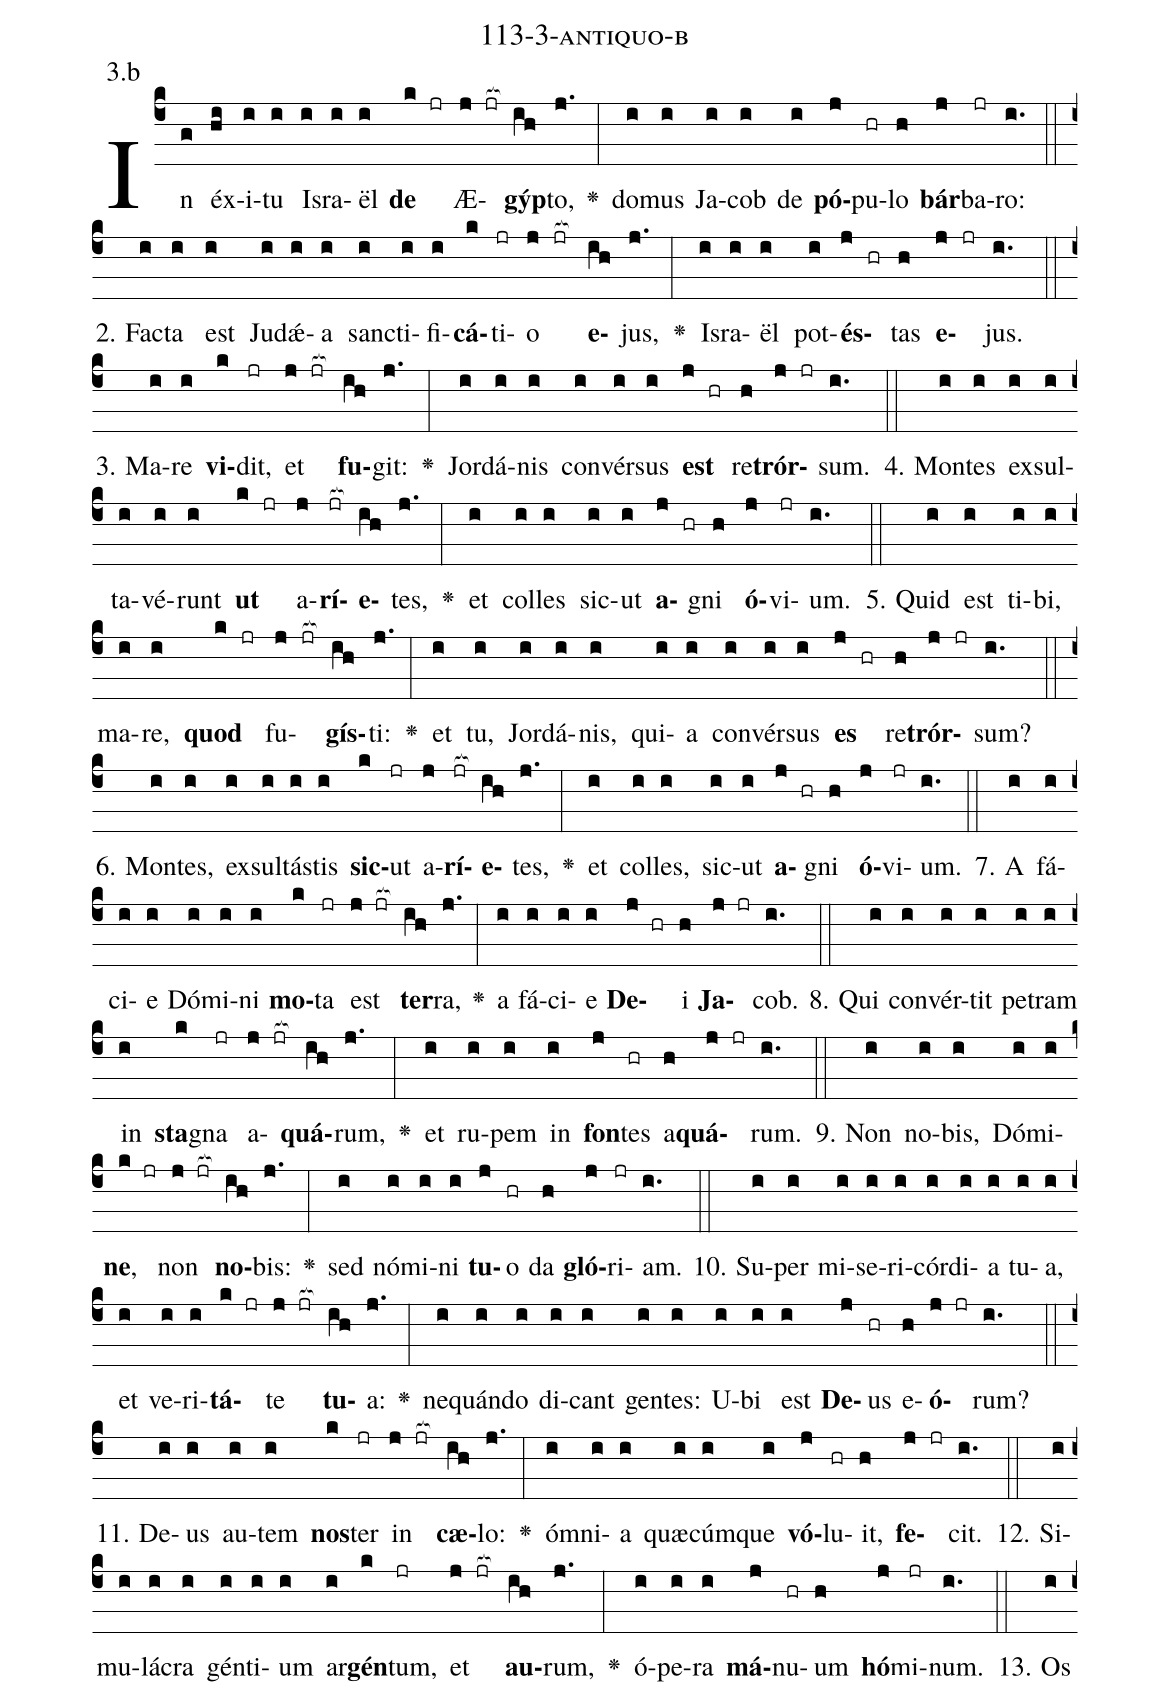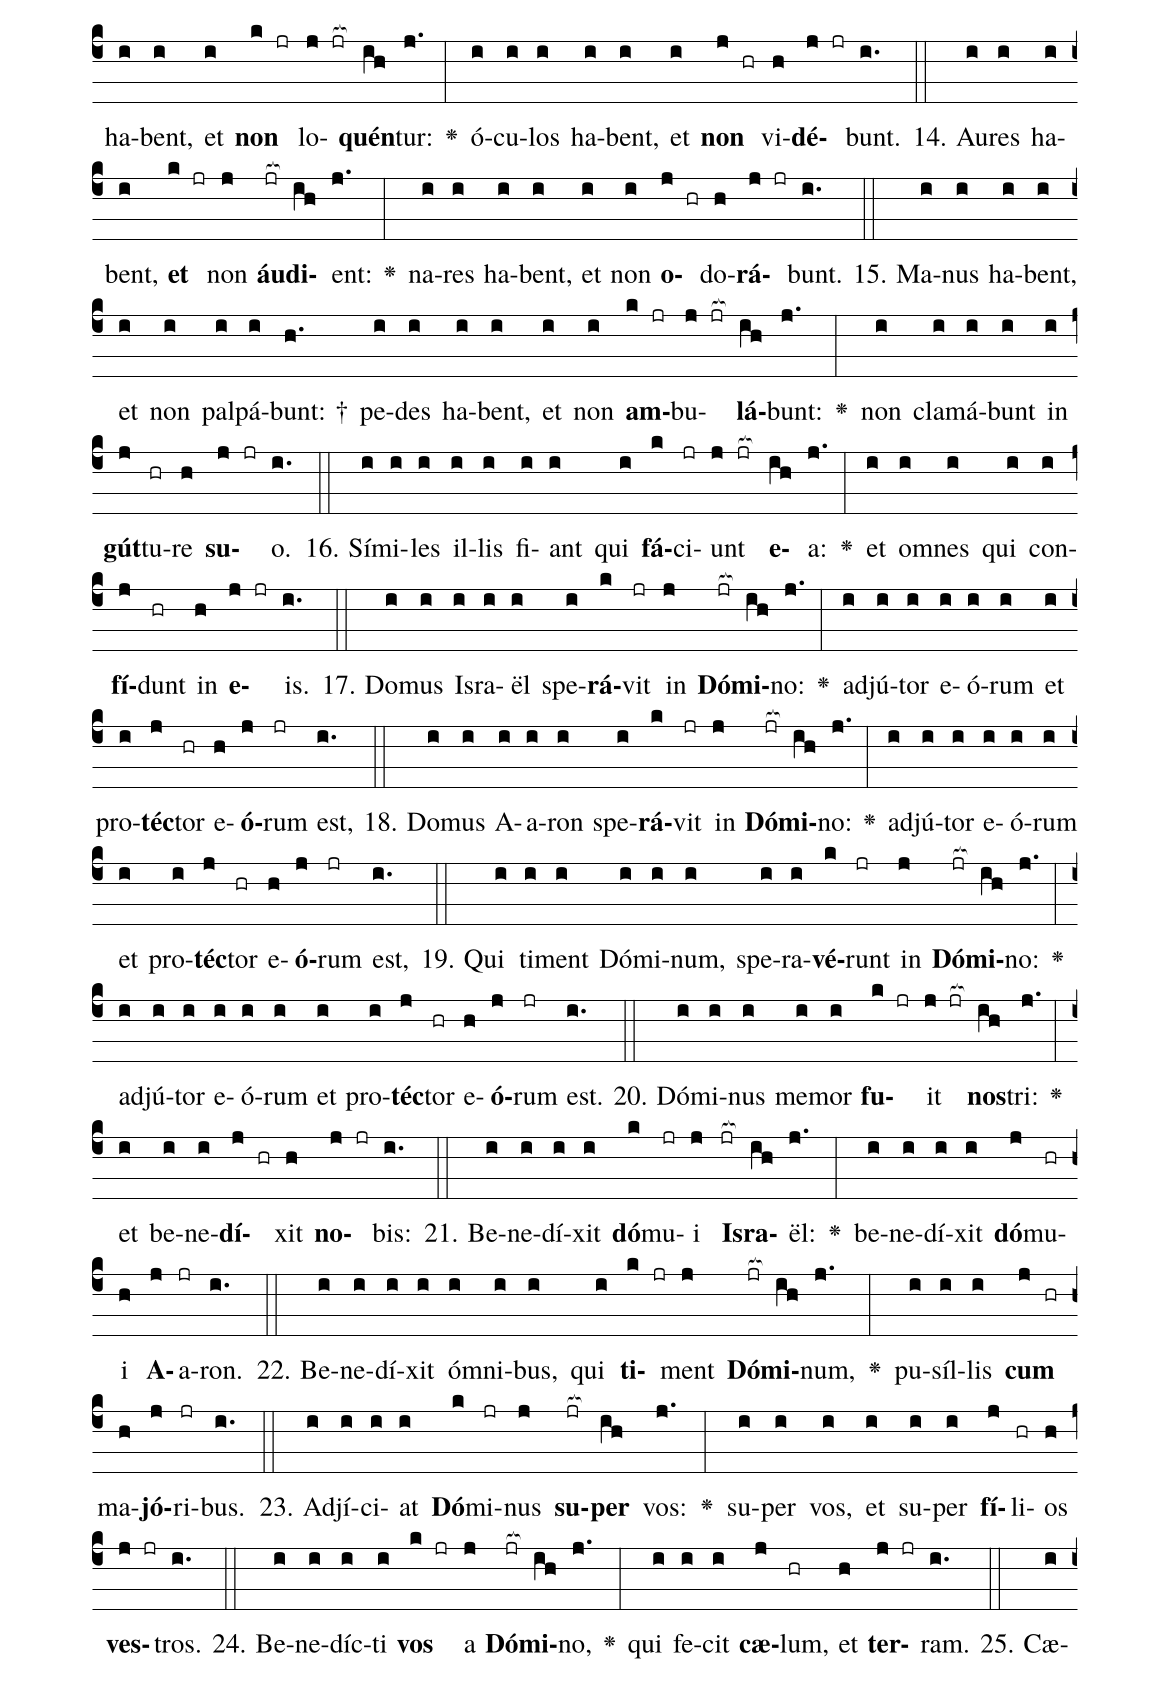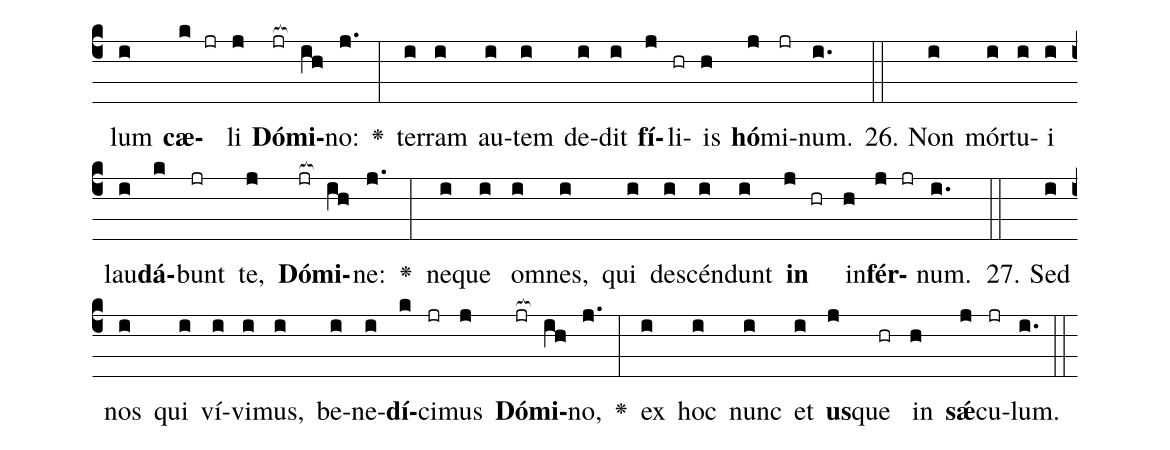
name: 113-3-antiquo-b;
annotation: 3.b;
%%
(c4)In(g) éx(hi)i(i)tu(i) Is(i)ra(i)ël(i) <b>de</b>(k jr) Æ(j jr[ocb:1{])<b>gýp</b>(ih[ocb:0}])to,(j.) <v>\greheightstar</v>(:) do(i)mus(i) Ja(i)cob(i) de(i) <b>pó</b>(j)pu(hr)lo(h) <b>bár</b>(j)ba(jr)ro:(i.) (::)
2. Fac(i)ta(i) est(i) Ju(i)dǽ(i)a(i) sanc(i)ti(i)fi(i)<b>cá</b>(k)ti(jr)o(j jr[ocb:1{]) <b>e</b>(ih[ocb:0}])jus,(j.) <v>\greheightstar</v>(:) Is(i)ra(i)ël(i) pot(i)<b>és</b>(j hr)tas(h) <b>e</b>(j jr)jus.(i.) (::)
3. Ma(i)re(i) <b>vi</b>(k)dit,(jr) et(j jr[ocb:1{]) <b>fu</b>(ih[ocb:0}])git:(j.) <v>\greheightstar</v>(:) Jor(i)dá(i)nis(i) con(i)vér(i)sus(i) <b>est</b>(j hr) re(h)<b>trór</b>(j jr)sum.(i.) (::)
4. Mon(i)tes(i) ex(i)sul(i)ta(i)vé(i)runt(i) <b>ut</b>(k jr) a(j)<b>rí</b>(jr[ocb:1{])<b>e</b>(ih[ocb:0}])tes,(j.) <v>\greheightstar</v>(:) et(i) col(i)les(i) sic(i)ut(i) <b>a</b>(j hr)gni(h) <b>ó</b>(j)vi(jr)um.(i.) (::)
5. Quid(i) est(i) ti(i)bi,(i) ma(i)re,(i) <b>quod</b>(k jr) fu(j jr[ocb:1{])<b>gís</b>(ih[ocb:0}])ti:(j.) <v>\greheightstar</v>(:) et(i) tu,(i) Jor(i)dá(i)nis,(i) qui(i)a(i) con(i)vér(i)sus(i) <b>es</b>(j hr) re(h)<b>trór</b>(j jr)sum?(i.) (::)
6. Mon(i)tes,(i) ex(i)sul(i)tás(i)tis(i) <b>sic</b>(k)ut(jr) a(j)<b>rí</b>(jr[ocb:1{])<b>e</b>(ih[ocb:0}])tes,(j.) <v>\greheightstar</v>(:) et(i) col(i)les,(i) sic(i)ut(i) <b>a</b>(j hr)gni(h) <b>ó</b>(j)vi(jr)um.(i.) (::)
7. A(i) fá(i)ci(i)e(i) Dó(i)mi(i)ni(i) <b>mo</b>(k)ta(jr) est(j jr[ocb:1{]) <b>ter</b>(ih[ocb:0}])ra,(j.) <v>\greheightstar</v>(:) a(i) fá(i)ci(i)e(i) <b>De</b>(j hr)i(h) <b>Ja</b>(j jr)cob.(i.) (::)
8. Qui(i) con(i)vér(i)tit(i) pe(i)tram(i) in(i) <b>sta</b>(k)gna(jr) a(j jr[ocb:1{])<b>quá</b>(ih[ocb:0}])rum,(j.) <v>\greheightstar</v>(:) et(i) ru(i)pem(i) in(i) <b>fon</b>(j)tes(hr) a(h)<b>quá</b>(j jr)rum.(i.) (::)
9. Non(i) no(i)bis,(i) Dó(i)mi(i)<b>ne</b>,(k jr) non(j jr[ocb:1{]) <b>no</b>(ih[ocb:0}])bis:(j.) <v>\greheightstar</v>(:) sed(i) nó(i)mi(i)ni(i) <b>tu</b>(j)o(hr) da(h) <b>gló</b>(j)ri(jr)am.(i.) (::)
10. Su(i)per(i) mi(i)se(i)ri(i)cór(i)di(i)a(i) tu(i)a,(i) et(i) ve(i)ri(i)<b>tá</b>(k jr)te(j jr[ocb:1{]) <b>tu</b>(ih[ocb:0}])a:(j.) <v>\greheightstar</v>(:) ne(i)quán(i)do(i) di(i)cant(i) gen(i)tes:(i) U(i)bi(i) est(i) <b>De</b>(j)us(hr) e(h)<b>ó</b>(j jr)rum?(i.) (::)
11. De(i)us(i) au(i)tem(i) <b>nos</b>(k)ter(jr) in(j jr[ocb:1{]) <b>cæ</b>(ih[ocb:0}])lo:(j.) <v>\greheightstar</v>(:) óm(i)ni(i)a(i) quæ(i)cúm(i)que(i) <b>vó</b>(j)lu(hr)it,(h) <b>fe</b>(j jr)cit.(i.) (::)
12. Si(i)mu(i)lá(i)cra(i) gén(i)ti(i)um(i) ar(i)<b>gén</b>(k)tum,(jr) et(j jr[ocb:1{]) <b>au</b>(ih[ocb:0}])rum,(j.) <v>\greheightstar</v>(:) ó(i)pe(i)ra(i) <b>má</b>(j)nu(hr)um(h) <b>hó</b>(j)mi(jr)num.(i.) (::)
13. Os(i) ha(i)bent,(i) et(i) <b>non</b>(k jr) lo(j jr[ocb:1{])<b>quén</b>(ih[ocb:0}])tur:(j.) <v>\greheightstar</v>(:) ó(i)cu(i)los(i) ha(i)bent,(i) et(i) <b>non</b>(j hr) vi(h)<b>dé</b>(j jr)bunt.(i.) (::)
14. Au(i)res(i) ha(i)bent,(i) <b>et</b>(k jr) non(j) <b>áu</b>(jr[ocb:1{])<b>di</b>(ih[ocb:0}])ent:(j.) <v>\greheightstar</v>(:) na(i)res(i) ha(i)bent,(i) et(i) non(i) <b>o</b>(j hr)do(h)<b>rá</b>(j jr)bunt.(i.) (::)
15. Ma(i)nus(i) ha(i)bent,(i) et(i) non(i) pal(i)pá(i)bunt: †(h.) pe(i)des(i) ha(i)bent,(i) et(i) non(i) <b>am</b>(k jr)bu(j jr[ocb:1{])<b>lá</b>(ih[ocb:0}])bunt:(j.) <v>\greheightstar</v>(:) non(i) cla(i)má(i)bunt(i) in(i) <b>gút</b>(j)tu(hr)re(h) <b>su</b>(j jr)o.(i.) (::)
16. Sí(i)mi(i)les(i) il(i)lis(i) fi(i)ant(i) qui(i) <b>fá</b>(k)ci(jr)unt(j jr[ocb:1{]) <b>e</b>(ih[ocb:0}])a:(j.) <v>\greheightstar</v>(:) et(i) om(i)nes(i) qui(i) con(i)<b>fí</b>(j)dunt(hr) in(h) <b>e</b>(j jr)is.(i.) (::)
17. Do(i)mus(i) Is(i)ra(i)ël(i) spe(i)<b>rá</b>(k)vit(jr) in(j) <b>Dó</b>(jr[ocb:1{])<b>mi</b>(ih[ocb:0}])no:(j.) <v>\greheightstar</v>(:) ad(i)jú(i)tor(i) e(i)ó(i)rum(i) et(i) pro(i)<b>téc</b>(j)tor(hr) e(h)<b>ó</b>(j)rum(jr) est,(i.) (::)
18. Do(i)mus(i) A(i)a(i)ron(i) spe(i)<b>rá</b>(k)vit(jr) in(j) <b>Dó</b>(jr[ocb:1{])<b>mi</b>(ih[ocb:0}])no:(j.) <v>\greheightstar</v>(:) ad(i)jú(i)tor(i) e(i)ó(i)rum(i) et(i) pro(i)<b>téc</b>(j)tor(hr) e(h)<b>ó</b>(j)rum(jr) est,(i.) (::)
19. Qui(i) ti(i)ment(i) Dó(i)mi(i)num,(i) spe(i)ra(i)<b>vé</b>(k)runt(jr) in(j) <b>Dó</b>(jr[ocb:1{])<b>mi</b>(ih[ocb:0}])no:(j.) <v>\greheightstar</v>(:) ad(i)jú(i)tor(i) e(i)ó(i)rum(i) et(i) pro(i)<b>téc</b>(j)tor(hr) e(h)<b>ó</b>(j)rum(jr) est.(i.) (::)
20. Dó(i)mi(i)nus(i) me(i)mor(i) <b>fu</b>(k jr)it(j jr[ocb:1{]) <b>nos</b>(ih[ocb:0}])tri:(j.) <v>\greheightstar</v>(:) et(i) be(i)ne(i)<b>dí</b>(j hr)xit(h) <b>no</b>(j jr)bis:(i.) (::)
21. Be(i)ne(i)dí(i)xit(i) <b>dó</b>(k)mu(jr)i(j) <b>Is</b>(jr[ocb:1{])<b>ra</b>(ih[ocb:0}])ël:(j.) <v>\greheightstar</v>(:) be(i)ne(i)dí(i)xit(i) <b>dó</b>(j)mu(hr)i(h) <b>A</b>(j)a(jr)ron.(i.) (::)
22. Be(i)ne(i)dí(i)xit(i) óm(i)ni(i)bus,(i) qui(i) <b>ti</b>(k jr)ment(j) <b>Dó</b>(jr[ocb:1{])<b>mi</b>(ih[ocb:0}])num,(j.) <v>\greheightstar</v>(:) pu(i)síl(i)lis(i) <b>cum</b>(j hr) ma(h)<b>jó</b>(j)ri(jr)bus.(i.) (::)
23. Ad(i)jí(i)ci(i)at(i) <b>Dó</b>(k)mi(jr)nus(j) <b>su</b>(jr[ocb:1{])<b>per</b>(ih[ocb:0}]) vos:(j.) <v>\greheightstar</v>(:) su(i)per(i) vos,(i) et(i) su(i)per(i) <b>fí</b>(j)li(hr)os(h) <b>ves</b>(j jr)tros.(i.) (::)
24. Be(i)ne(i)díc(i)ti(i) <b>vos</b>(k jr) a(j) <b>Dó</b>(jr[ocb:1{])<b>mi</b>(ih[ocb:0}])no,(j.) <v>\greheightstar</v>(:) qui(i) fe(i)cit(i) <b>cæ</b>(j)lum,(hr) et(h) <b>ter</b>(j jr)ram.(i.) (::)
25. Cæ(i)lum(i) <b>cæ</b>(k jr)li(j) <b>Dó</b>(jr[ocb:1{])<b>mi</b>(ih[ocb:0}])no:(j.) <v>\greheightstar</v>(:) ter(i)ram(i) au(i)tem(i) de(i)dit(i) <b>fí</b>(j)li(hr)is(h) <b>hó</b>(j)mi(jr)num.(i.) (::)
26. Non(i) mór(i)tu(i)i(i) lau(i)<b>dá</b>(k)bunt(jr) te,(j) <b>Dó</b>(jr[ocb:1{])<b>mi</b>(ih[ocb:0}])ne:(j.) <v>\greheightstar</v>(:) ne(i)que(i) om(i)nes,(i) qui(i) de(i)scén(i)dunt(i) <b>in</b>(j hr) in(h)<b>fér</b>(j jr)num.(i.) (::)
27. Sed(i) nos(i) qui(i) ví(i)vi(i)mus,(i) be(i)ne(i)<b>dí</b>(k)ci(jr)mus(j) <b>Dó</b>(jr[ocb:1{])<b>mi</b>(ih[ocb:0}])no,(j.) <v>\greheightstar</v>(:) ex(i) hoc(i) nunc(i) et(i) <b>us</b>(j)que(hr) in(h) <b>sǽ</b>(j)cu(jr)lum.(i.) (::)
